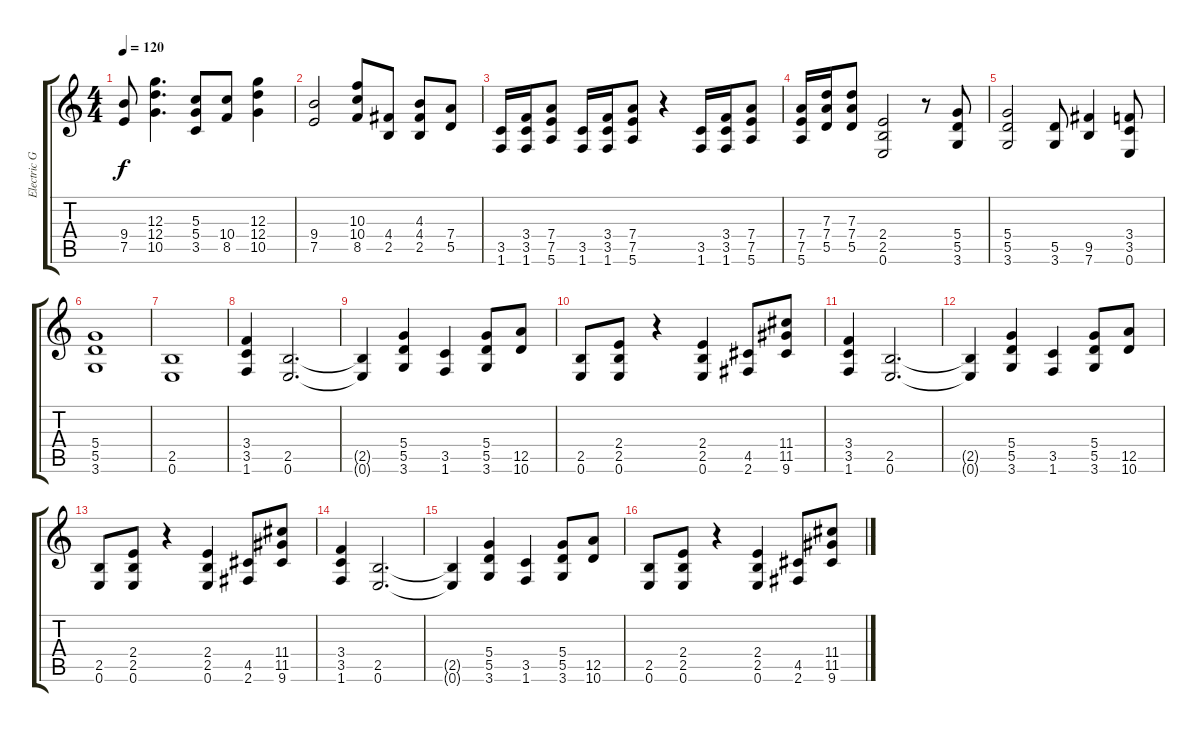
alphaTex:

\track ("Electric Guitar" "Electric G") {instrument overdrivenguitar}
\staff {score tabs}
\tuning (E4 B3 G3 D3 A2 E2) {hide}
\ts (4 4)
\tempo 120
\clef g2
\ks c
(9.4 7.5).8{dy f} (12.3 12.4 10.5).4{d} (5.3 5.4 3.5).8 (10.4 8.5).8 (12.3 12.4 10.5).4 |
(9.4 7.5).2 (10.3 10.4 8.5).8 (4.4 2.5).8 (4.3 4.4 2.5).8 (7.4 5.5).8 |
(3.5 1.6).16 (3.4 3.5 1.6).16 (7.4 7.5 5.6).8 (3.5 1.6).16 (3.4 3.5 1.6).16 (7.4 7.5 5.6).8 r.4 (3.5 1.6).16 (3.4 3.5 1.6).16 (7.4 7.5 5.6).8 |
(7.4 7.5 5.6).16 (7.3 7.4 5.5).16 (7.3 7.4 5.5).8 (2.4 2.5 0.6).2 r.8 (5.4 5.5 3.6).8 |
(5.4 5.5 3.6).2 (5.5 3.6).8 (9.5 7.6).4 (3.4 3.5 0.6).8 |
(5.4 5.5 3.6).1 |
(2.5 0.6).1 |
(3.4 3.5 1.6).4 (2.5 0.6).2{d} |
(2.5{t} 0.6{t}).4 (5.4 5.5 3.6).4 (3.5 1.6).4 (5.4 5.5 3.6).8 (12.5 10.6).8 |
(2.5 0.6).8 (2.4 2.5 0.6).8 r.4 (2.4 2.5 0.6).4 (4.5 2.6).8 (11.4 11.5 9.6).8 |
(3.4 3.5 1.6).4 (2.5 0.6).2{d} |
(2.5{t} 0.6{t}).4 (5.4 5.5 3.6).4 (3.5 1.6).4 (5.4 5.5 3.6).8 (12.5 10.6).8 |
(2.5 0.6).8 (2.4 2.5 0.6).8 r.4 (2.4 2.5 0.6).4 (4.5 2.6).8 (11.4 11.5 9.6).8 |
(3.4 3.5 1.6).4 (2.5 0.6).2{d} |
(2.5{t} 0.6{t}).4 (5.4 5.5 3.6).4 (3.5 1.6).4 (5.4 5.5 3.6).8 (12.5 10.6).8 |
(2.5 0.6).8 (2.4 2.5 0.6).8 r.4 (2.4 2.5 0.6).4 (4.5 2.6).8 (11.4 11.5 9.6).8
